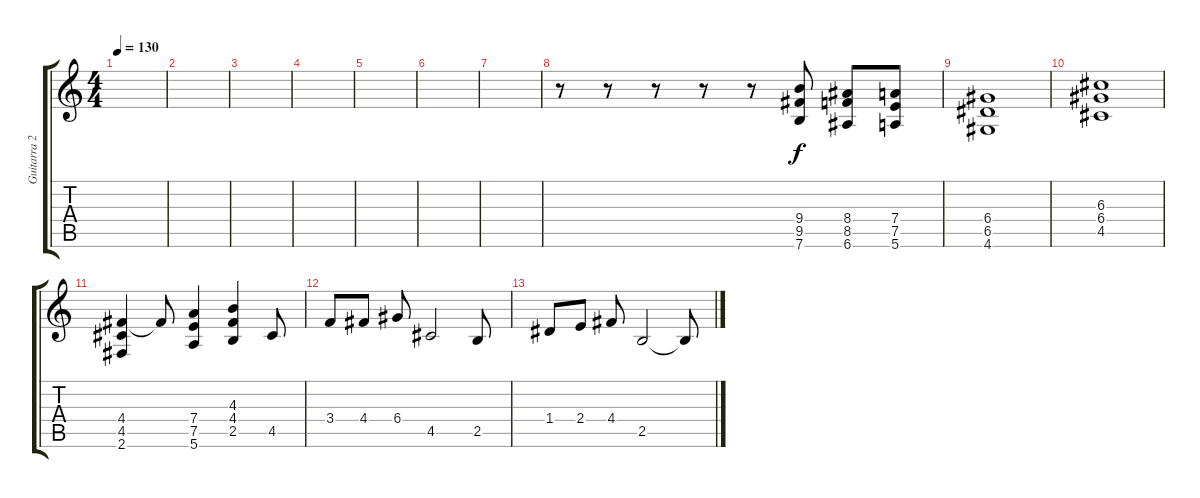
\track ("Guitarra 2 solo" "Guitarra 2") {instrument distortionguitar}
\staff {score tabs}
\tuning (E4 B3 G3 D3 A2 E2) {hide}
\ts (4 4)
\tempo 130
\clef g2
\ks c
|
|
|
|
|
|
|
r.8 r.8 r.8 r.8 r.8 (9.4 9.5 7.6).8 (8.4 8.5 6.6).8 (7.4 7.5 5.6).8 |
(6.4 6.5 4.6).1 |
(6.3 6.4 4.5).1 |
(4.4 4.5 2.6).4 4.4{t}.8 (7.4 7.5 5.6).4 (4.3 4.4 2.5).4 4.5.8 |
3.4.8 4.4.8 6.4.8 4.5.2 2.5.8 |
1.4.8 2.4.8 4.4.8 2.5.2 2.5{t}.8
